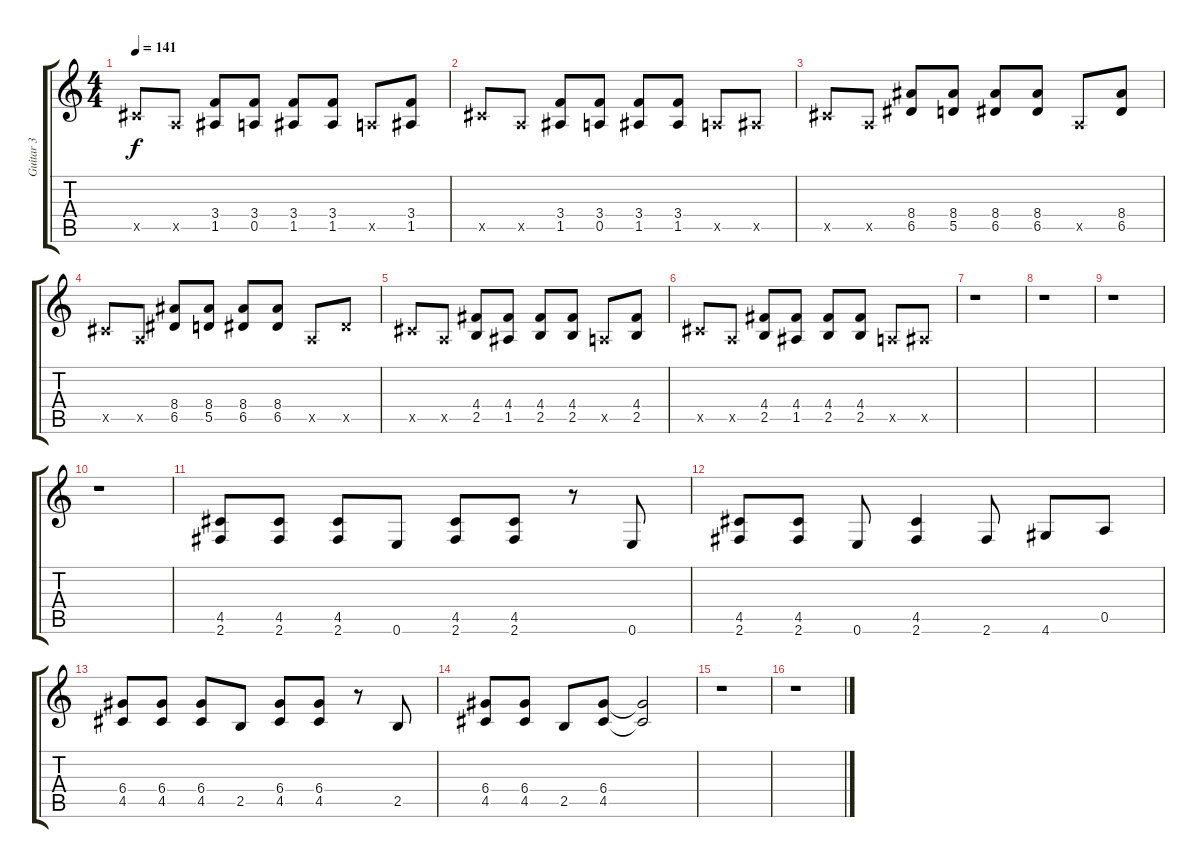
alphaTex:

\track ("Guitar 3" "Guitar 3") {instrument distortionguitar}
\staff {score tabs}
\tuning (E4 B3 G3 D3 A2 E2) {hide}
\ts (4 4)
\tempo 141
\clef g2
\ks c
4.5{x}.8{dy f} 0.5{x}.8 (3.4 1.5).8 (3.4 0.5).8 (3.4 1.5).8 (3.4 1.5).8 0.5{x}.8 (3.4 1.5).8 |
4.5{x}.8 0.5{x}.8 (3.4 1.5).8 (3.4 0.5).8 (3.4 1.5).8 (3.4 1.5).8 0.5{x}.8 1.5{x}.8 |
4.5{x}.8 0.5{x}.8 (8.4 6.5).8 (8.4 5.5).8 (8.4 6.5).8 (8.4 6.5).8 0.5{x}.8 (8.4 6.5).8 |
4.5{x}.8 0.5{x}.8 (8.4 6.5).8 (8.4 5.5).8 (8.4 6.5).8 (8.4 6.5).8 0.5{x}.8 6.5{x}.8 |
4.5{x}.8 0.5{x}.8 (4.4 2.5).8 (4.4 1.5).8 (4.4 2.5).8 (4.4 2.5).8 0.5{x}.8 (4.4 2.5).8 |
4.5{x}.8 0.5{x}.8 (4.4 2.5).8 (4.4 1.5).8 (4.4 2.5).8 (4.4 2.5).8 0.5{x}.8 1.5{x}.8 |
r.1 |
r.1 |
r.1 |
r.1 |
(4.5 2.6).8 (4.5 2.6).8 (4.5 2.6).8 0.6.8 (4.5 2.6).8 (4.5 2.6).8 r.8 0.6.8 |
(4.5 2.6).8 (4.5 2.6).8 0.6.8 (4.5 2.6).4 2.6.8 4.6.8 0.5.8 |
(6.4 4.5).8 (6.4 4.5).8 (6.4 4.5).8 2.5.8 (6.4 4.5).8 (6.4 4.5).8 r.8 2.5.8 |
(6.4 4.5).8 (6.4 4.5).8 2.5.8 (6.4 4.5).8 (6.4{t} 4.5{t}).2 |
r.1 |
r.1
